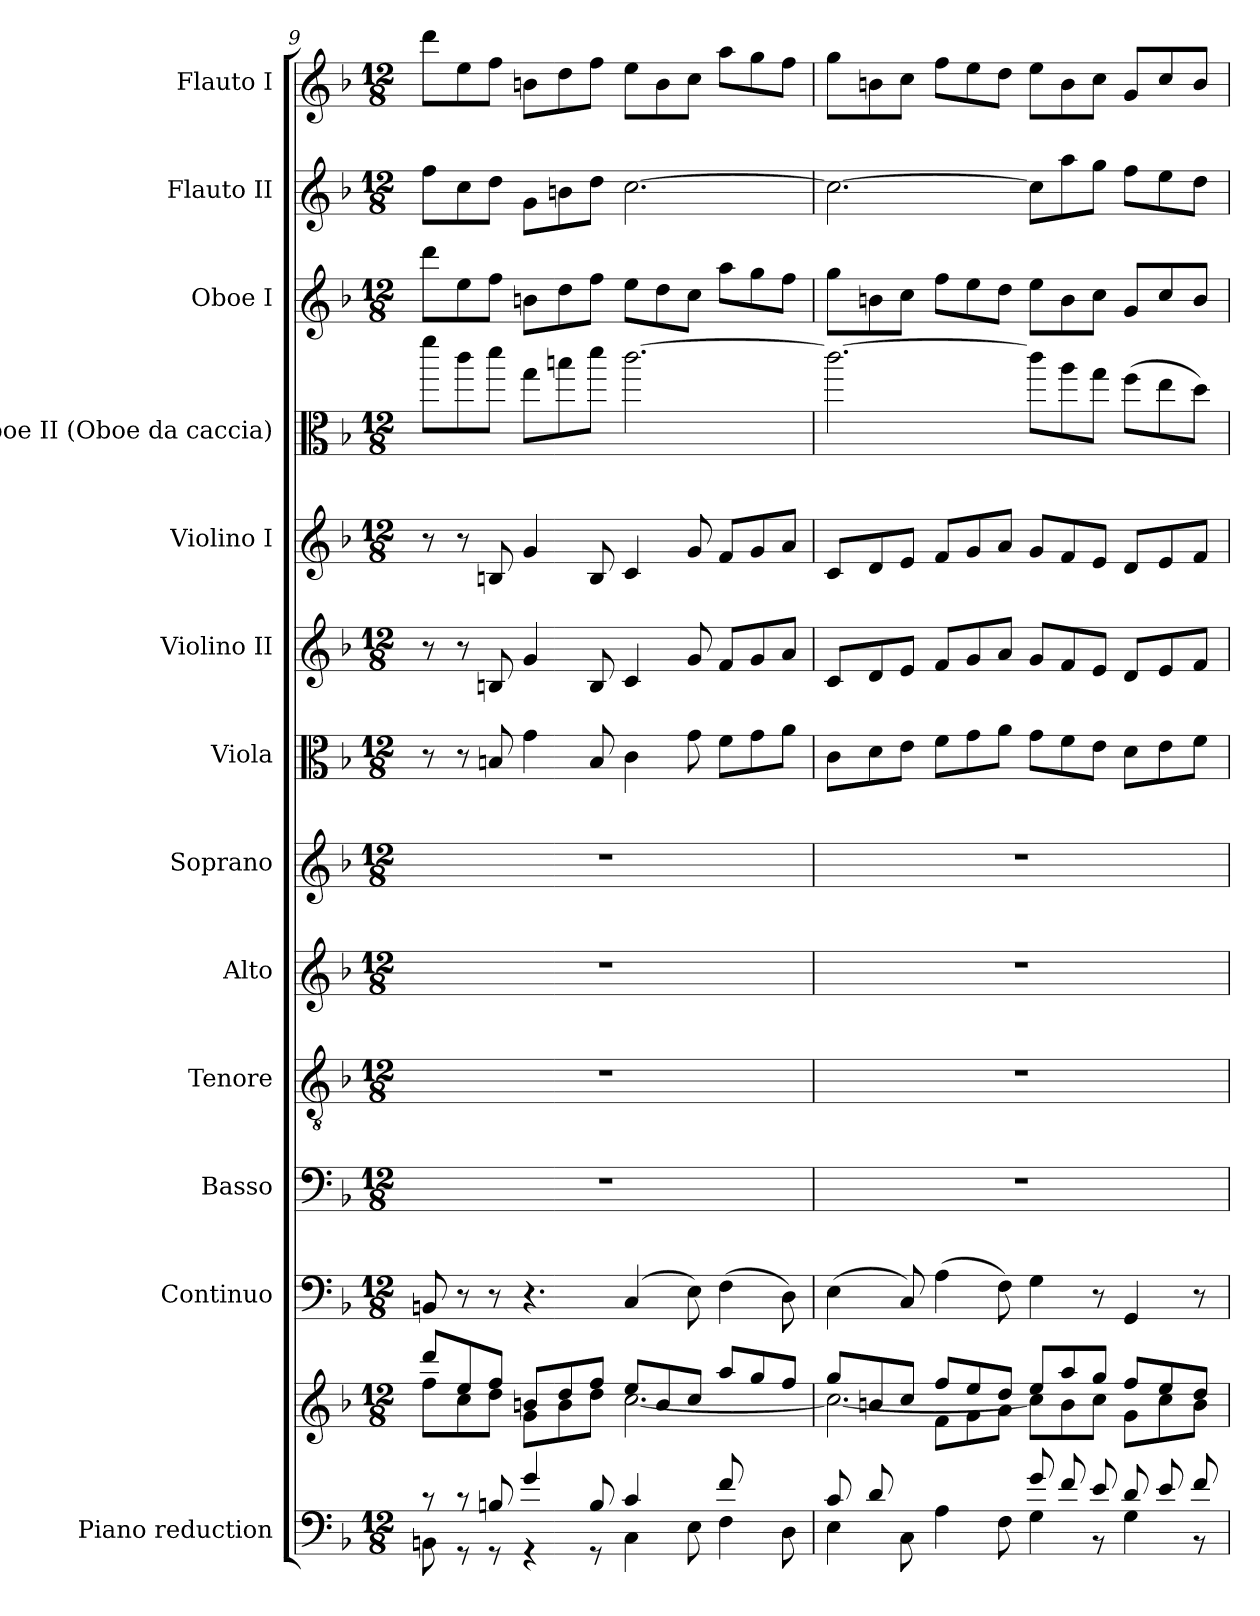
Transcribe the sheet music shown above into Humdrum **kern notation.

**kern	**kern	**kern	**kern	**kern	**kern	**kern	**kern	**kern	**kern	**kern	**kern	**kern	**kern
*part13	*part13	*part12	*part11	*part10	*part9	*part8	*part7	*part6	*part5	*part4	*part3	*part2	*part1
*staff14	*staff13	*staff12	*staff11	*staff10	*staff9	*staff8	*staff7	*staff6	*staff5	*staff4	*staff3	*staff2	*staff1
*I"Piano reduction	*	*I"Continuo	*I"Basso	*I"Tenore	*I"Alto	*I"Soprano	*I"Viola	*I"Violino II	*I"Violino I	*I"Oboe II (Oboe da caccia)	*I"Oboe I	*I"Flauto II	*I"Flauto I
*I'Pno	*	*	*	*	*	*	*I'Vla	*I'Vln	*I'Vln	*	*I'Ob	*I'Fl	*I'Fl
*clefF4	*clefG2	*clefF4	*clefF4	*clefGv2	*clefG2	*clefG2	*clefC3	*clefG2	*clefG2	*clefC3	*clefG2	*clefG2	*clefG2
*	*	*	*	*	*	*	*	*	*	*ITrd12c21	*	*	*
*k[b-]	*k[b-]	*k[b-]	*k[b-]	*k[b-]	*k[b-]	*k[b-]	*k[b-]	*k[b-]	*k[b-]	*k[b-]	*k[b-]	*k[b-]	*k[b-]
*M12/8	*M12/8	*M12/8	*M12/8	*M12/8	*M12/8	*M12/8	*M12/8	*M12/8	*M12/8	*M12/8	*M12/8	*M12/8	*M12/8
=9	=9	=9	=9	=9	=9	=9	=9	=9	=9	=9	=9	=9	=9
*^	*^	*	*	*	*	*	*	*	*	*	*	*	*
*	*	*	*^	*	*	*	*	*	*	*	*	*	*	*	*
8r	8BBn\	8ddd/L	8ff\L	1ryy	8BBn/	1.r	1.r	1.r	1.r	8r	8r	8r	8ff\L	8ddd\L	8ff\L	8ddd\L
8r	8r	8ee/	8cc\	.	8r	.	.	.	.	8r	8r	8r	8cc\	8ee\	8cc\	8ee\
8Bn/	8r	8ff/J	8dd\J	.	8r	.	.	.	.	8Bn/	8Bn/	8Bn/	8dd\J	8ff\J	8dd\J	8ff\J
4g/	4r	8bn/L	8g\L	.	4.r	.	.	.	.	4g\	4g/	4g/	8g\L	8bn\L	8g\L	8bn\L
.	.	8dd/	8b\	.	.	.	.	.	.	.	.	.	8bn\	8dd\	8bn\	8dd\
8B/	8r	8ff/J	8dd\J	.	.	.	.	.	.	8B/	8B/	8B/	8dd\J	8ff\J	8dd\J	8ff\J
4c/	4C\	8ee/L	[2.cc\	.	(4C/	.	.	.	.	4c\	4c/	4c/	[2.cc\	8ee\L	[2.cc\	8ee\L
.	.	8b/	.	.	.	.	.	.	.	.	.	.	.	8dd\	.	8b\
8ryy	8E\	8cc/J	.	8g/	8E\)	.	.	.	.	8g\	8g/	8g/	.	8cc\J	.	8cc\J
8f/L	4F\	8aa/L	.	8ryy	(4F\	.	.	.	.	8f\L	8f/L	8f/L	.	8aa\L	.	8aa\L
4ryy	.	8gg/	.	8g\	.	.	.	.	.	8g\	8g/	8g/	.	8gg\	.	8gg\
.	8D\	8ff/J	.	8a\J	8D\)	.	.	.	.	8a\J	8a/J	8a/J	.	8ff\J	.	8ff\J
=10	=10	=10	=10	=10	=10	=10	=10	=10	=10	=10	=10	=10	=10	=10	=10	=10
8c/L	4E\	8gg/L	2.cc\_	4ryy	(4E\	1.r	1.r	1.r	1.r	8c\L	8c/L	8c/L	2.cc\_	8gg\L	2.cc\_	8gg\L
8d/	.	8bn/	.	.	.	.	.	.	.	8d\	8d/	8d/	.	8bn\	.	8bn\
2ryy	8C\	8cc/J	.	8e\J	8C/)	.	.	.	.	8e\J	8e/J	8e/J	.	8cc\J	.	8cc\J
.	4A\	8ff/L	.	8f\L	(4A\	.	.	.	.	8f\L	8f/L	8f/L	.	8ff\L	.	8ff\L
.	.	8ee/	.	8g\	.	.	.	.	.	8g\	8g/	8g/	.	8ee\	.	8ee\
.	8F\	8dd/J	.	8a\J	8F\)	.	.	.	.	8a\J	8a/J	8a/J	.	8dd\J	.	8dd\J
8g/L	4G\	8ee/L	8cc\L]	2.ryy	4G\	.	.	.	.	8g\L	8g/L	8g/L	8cc\L]	8ee\L	8cc\L]	8ee\L
8f/	.	8aa/	8b\	.	.	.	.	.	.	8f\	8f/	8f/	8a\	8b\	8aa\	8b\
8e/J	8r	8gg/J	8cc\J	.	8r	.	.	.	.	8e\J	8e/J	8e/J	8g\J	8cc\J	8gg\J	8cc\J
8d/L	4G\	8ff/L	8g\L	.	4GG/	.	.	.	.	8d\L	8d/L	8d/L	(8f\L	8g/L	8ff\L	8g/L
8e/	.	8ee/	8cc\	.	.	.	.	.	.	8e\	8e/	8e/	8e\	8cc/	8ee\	8cc/
8f/J	8r	8dd/J	8b\J	.	8r	.	.	.	.	8f\J	8f/J	8f/J	8d\J)	8b/J	8dd\J	8b/J
*v	*v	*	*	*	*	*	*	*	*	*	*	*	*	*	*	*
*	*v	*v	*v	*	*	*	*	*	*	*	*	*	*	*	*
=	=	=	=	=	=	=	=	=	=	=	=	=	=
*-	*-	*-	*-	*-	*-	*-	*-	*-	*-	*-	*-	*-	*-
